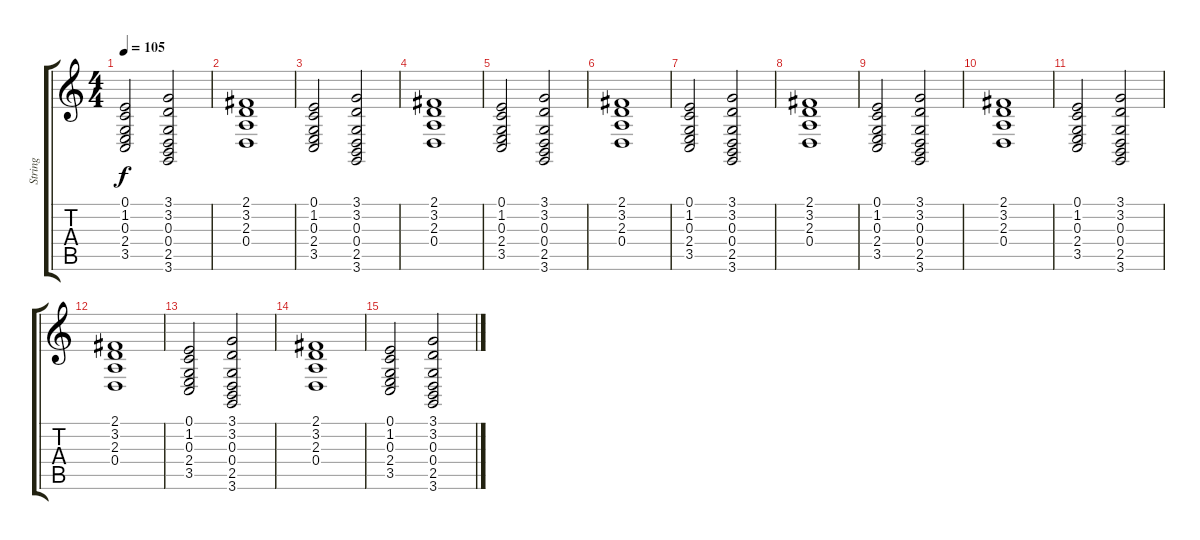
\track ("String" "String") {instrument stringensemble2}
\staff {score tabs}
\tuning (E4 B3 G3 D3 A2 E2) {hide}
\ts (4 4)
\tempo 105
\clef g2
\ks c
(0.1 1.2 0.3 2.4 3.5).2{dy f} (3.1 3.2 0.3 0.4 2.5 3.6).2 |
(2.1 3.2 2.3 0.4).1 |
(0.1 1.2 0.3 2.4 3.5).2 (3.1 3.2 0.3 0.4 2.5 3.6).2 |
(2.1 3.2 2.3 0.4).1 |
(0.1 1.2 0.3 2.4 3.5).2 (3.1 3.2 0.3 0.4 2.5 3.6).2 |
(2.1 3.2 2.3 0.4).1 |
(0.1 1.2 0.3 2.4 3.5).2 (3.1 3.2 0.3 0.4 2.5 3.6).2 |
(2.1 3.2 2.3 0.4).1 |
(0.1 1.2 0.3 2.4 3.5).2 (3.1 3.2 0.3 0.4 2.5 3.6).2 |
(2.1 3.2 2.3 0.4).1 |
(0.1 1.2 0.3 2.4 3.5).2 (3.1 3.2 0.3 0.4 2.5 3.6).2 |
(2.1 3.2 2.3 0.4).1 |
(0.1 1.2 0.3 2.4 3.5).2 (3.1 3.2 0.3 0.4 2.5 3.6).2 |
(2.1 3.2 2.3 0.4).1 |
(0.1 1.2 0.3 2.4 3.5).2 (3.1 3.2 0.3 0.4 2.5 3.6).2
